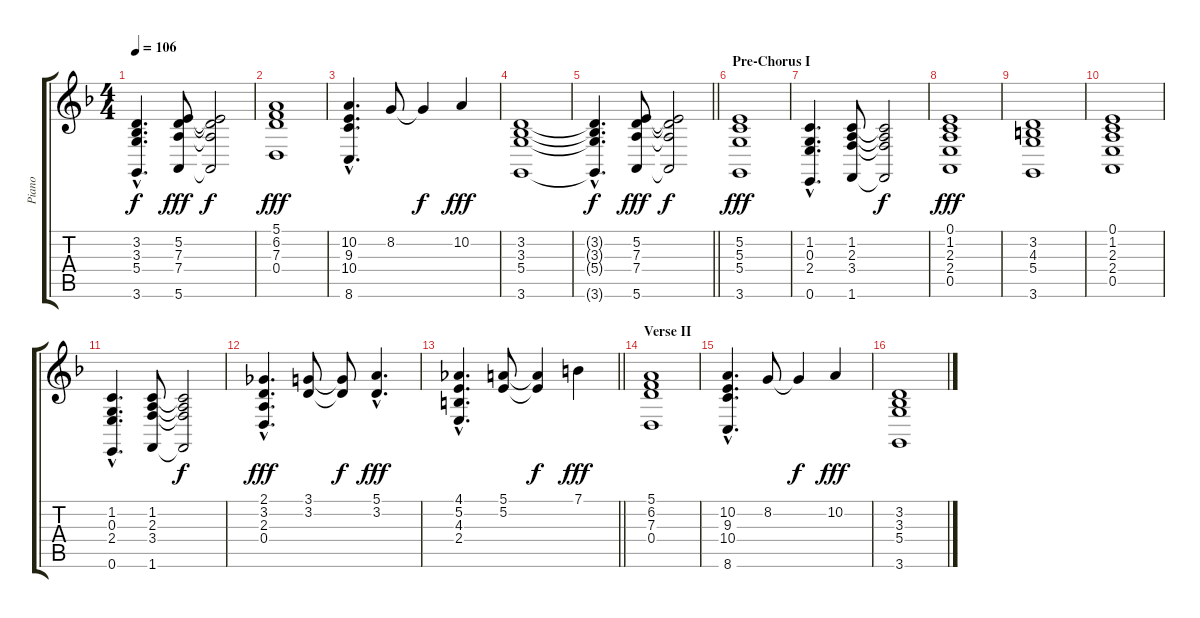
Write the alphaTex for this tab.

\track ("Piano" "Piano") {instrument acousticgrandpiano}
\staff {score tabs}
\tuning (E4 B3 G3 D3 A2 E2) {hide}
\ts (4 4)
\tempo 106
\clef g2
\ks f
(3.2{hac t} 3.3{hac t} 5.4{hac t} 3.6{hac t}).4{d dy f} (5.2 7.3 7.4 5.6).8{dy fff} (5.2{t} 7.3{t} 7.4{t} 5.6{t}).2{dy f} |
(5.1 6.2 7.3 0.4).1{dy fff} |
(10.2{hac} 9.3{hac} 10.4{hac} 8.6{hac}).4{d} 8.2.8 8.2{t}.4{dy f} 10.2.4{dy fff} |
(3.2 3.3 5.4 3.6).1 |
\barLineRight lightlight
(3.2{hac t} 3.3{hac t} 5.4{hac t} 3.6{hac t}).4{d dy f} (5.2 7.3 7.4 5.6).8{dy fff} (5.2{t} 7.3{t} 7.4{t} 5.6{t}).2{dy f} |
\section ("" "Pre-Chorus I")
(5.2 5.3 5.4 3.6).1{dy fff} |
(1.2{hac} 0.3{hac} 2.4{hac} 0.6{hac}).4{d} (1.2 2.3 3.4 1.6).8 (1.2{t} 2.3{t} 3.4{t} 1.6{t}).2{dy f} |
(0.1 1.2 2.3 2.4 0.5).1{dy fff} |
(3.2 4.3 5.4 3.6).1 |
(0.1 1.2 2.3 2.4 0.5).1 |
(1.2{hac} 0.3{hac} 2.4{hac} 0.6{hac}).4{d} (1.2 2.3 3.4 1.6).8 (1.2{t} 2.3{t} 3.4{t} 1.6{t}).2{dy f} |
(2.1{hac} 3.2{hac} 2.3{hac} 0.4{hac}).4{d dy fff} (3.1 3.2).8 (3.1{t} 3.2{t}).8{dy f} (5.1{hac} 3.2{hac}).4{d dy fff} |
\barLineRight lightlight
(4.1{hac} 5.2{hac} 4.3{hac} 2.4{hac}).4{d} (5.1 5.2).8 (5.1{t} 5.2{t}).4{dy f} 7.1.4{dy fff} |
\section ("" "Verse II")
(5.1 6.2 7.3 0.4).1 |
(10.2{hac} 9.3{hac} 10.4{hac} 8.6{hac}).4{d} 8.2.8 8.2{t}.4{dy f} 10.2.4{dy fff} |
(3.2 3.3 5.4 3.6).1
